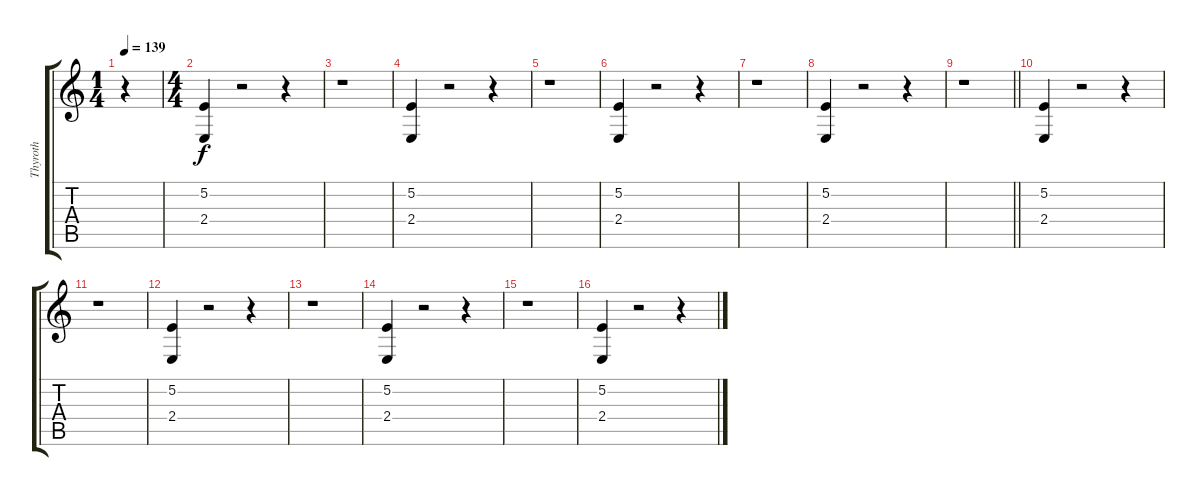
\track ("Thyroth" "Thyroth") {instrument tubularbells}
\staff {score tabs}
\tuning (E4 B3 G3 D3 A2 E2) {hide}
\ts (1 4)
\tempo 139
\clef g2
\ks c
r.4{dy f volume 0 instrument tubularbells} |
\ts (4 4)
(5.2 2.4).4{volume 7} r.2 r.4 |
r.1 |
(5.2 2.4).4 r.2 r.4 |
r.1 |
(5.2 2.4).4{volume 14} r.2 r.4 |
r.1 |
(5.2 2.4).4 r.2 r.4 |
\barLineRight lightlight
r.1 |
(5.2 2.4).4 r.2 r.4 |
r.1 |
(5.2 2.4).4 r.2 r.4 |
r.1 |
(5.2 2.4).4 r.2 r.4 |
r.1 |
(5.2 2.4).4 r.2 r.4
